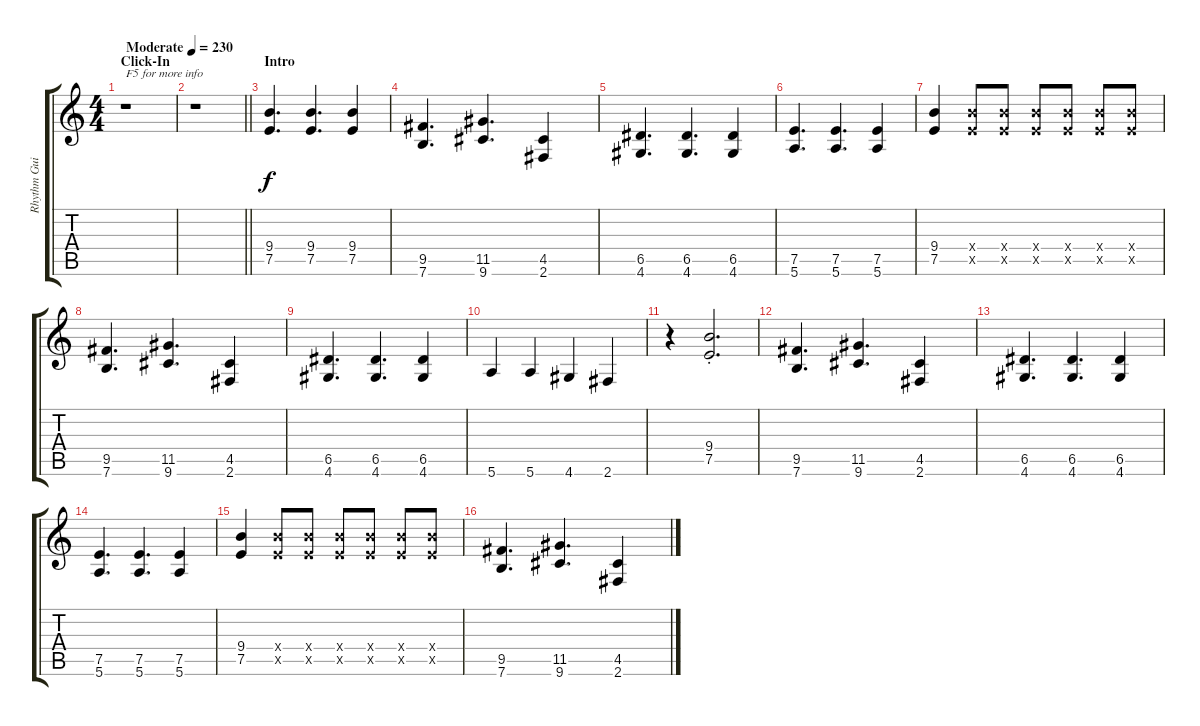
\track ("Rhythm Guitar" "Rhythm Gui") {instrument distortionguitar}
\staff {score tabs}
\tuning (E4 B3 G3 D3 A2 E2) {hide}
\ts (4 4)
\section ("" "Click-In")
\tempo (230 "Moderate")
\clef g2
\ks c
r.1{txt "F5 for more info" dy f instrument distortionguitar} |
\barLineRight lightlight
r.1 |
\section ("" "Intro")
(9.4 7.5).4{d} (9.4 7.5).4{d} (9.4 7.5).4 |
(9.5 7.6).4{d} (11.5 9.6).4{d} (4.5 2.6).4 |
(6.5 4.6).4{d} (6.5 4.6).4{d} (6.5 4.6).4 |
(7.5 5.6).4{d} (7.5 5.6).4{d} (7.5 5.6).4 |
(9.4 7.5).4 (9.4{x} 7.5{x}).8 (9.4{x} 7.5{x}).8 (9.4{x} 7.5{x}).8 (9.4{x} 7.5{x}).8 (9.4{x} 7.5{x}).8 (9.4{x} 7.5{x}).8 |
(9.5 7.6).4{d} (11.5 9.6).4{d} (4.5 2.6).4 |
(6.5 4.6).4{d} (6.5 4.6).4{d} (6.5 4.6).4 |
5.6.4 5.6.4 4.6.4 2.6.4 |
r.4 (9.4{st} 7.5{st}).2{d} |
(9.5 7.6).4{d} (11.5 9.6).4{d} (4.5 2.6).4 |
(6.5 4.6).4{d} (6.5 4.6).4{d} (6.5 4.6).4 |
(7.5 5.6).4{d} (7.5 5.6).4{d} (7.5 5.6).4 |
(9.4 7.5).4 (9.4{x} 7.5{x}).8 (9.4{x} 7.5{x}).8 (9.4{x} 7.5{x}).8 (9.4{x} 7.5{x}).8 (9.4{x} 7.5{x}).8 (9.4{x} 7.5{x}).8 |
(9.5 7.6).4{d} (11.5 9.6).4{d} (4.5 2.6).4
